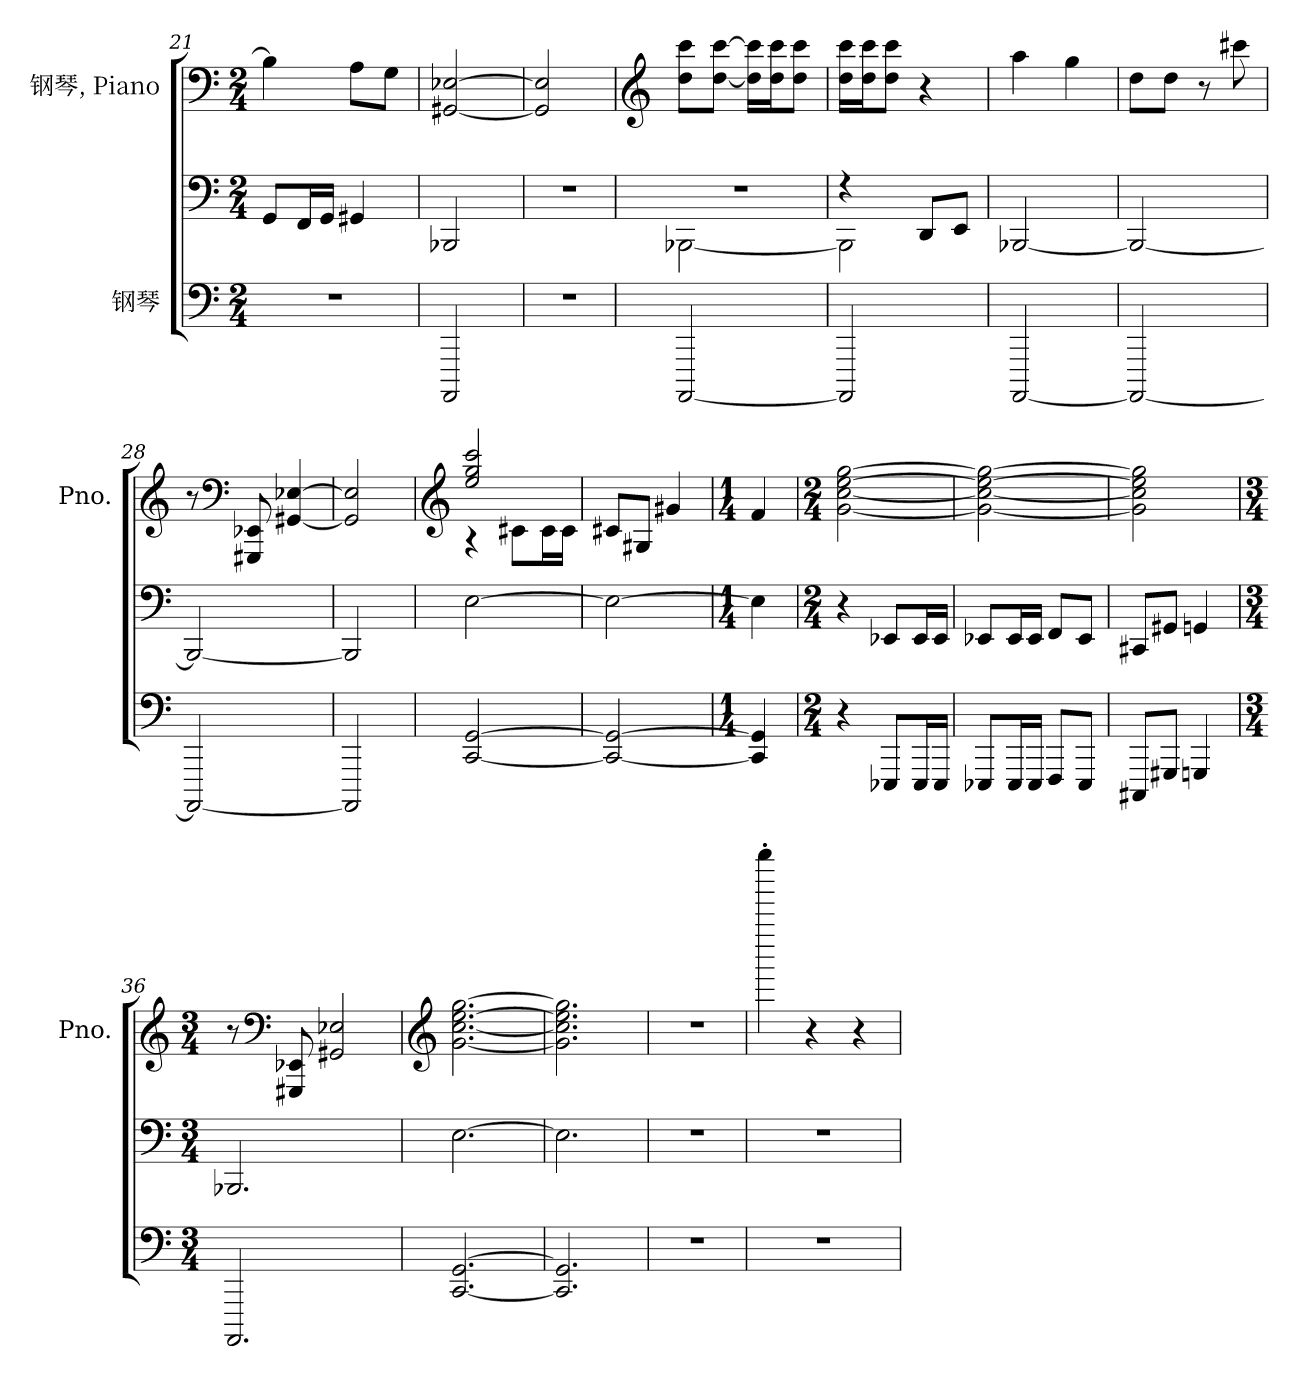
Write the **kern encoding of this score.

**kern	**kern	**kern
*part2	*part2	*part1
*staff3	*staff2	*staff1
*I"钢琴	*	*I"钢琴, Piano
*	*	*I'Pno.
*clefF4	*clefF4	*clefF4
*k[]	*k[]	*k[]
*M2/4	*M2/4	*M2/4
=21	=21	=21
2r	8GG/L	4B-\]
.	16FF/L	.
.	16GG/JJ	.
.	4GG#X/	8A\L
.	.	8G\J
=22	=22	=22
2AAAA/	2BBB-X/	[2GG#X/ [2E-X/
=23	=23	=23
2r	2r	2GG#/] 2E-/]
=24	=24	=24
*	*	*clefG2
*	*^	*
[2AAAA/	2r	[2BBB-X\	8dd\ 8ccc\L
.	.	.	[8dd\ [8ccc\J
.	.	.	16dd\] 16ccc\]LL
.	.	.	16dd\ 16ccc\J
.	.	.	8dd\ 8ccc\J
!!LO:PB:g=z
=25	=25	=25	=25
2AAAA/]	4r	2BBB-\]	16dd\ 16ccc\LL
.	.	.	16dd\ 16ccc\J
.	.	.	8dd\ 8ccc\J
.	8DD/L	.	4r
.	8EE/J	.	.
*	*v	*v	*
=26	=26	=26
[2AAAA/	[2BBB-X/	4aa\
.	.	4gg\
=27	=27	=27
2AAAA/_	2BBB-/_	8dd\L
.	.	8dd\J
.	.	8r
.	.	8ccc#X\
=28	=28	=28
2AAAA/_	2BBB-/_	8r
*	*	*clefF4
.	.	8GGG#X/ 8EE-X/
.	.	[4GG#X/ [4E-X/
=29	=29	=29
2AAAA/]	2BBB-/]	2GG#/] 2E-/]
=30	=30	=30
*	*	*clefG2
*	*	*MM66
*	*	*^
[2CC/ [2GG/	[2E\	2ee/ 2gg/ 2ccc/	4r
.	.	.	8c#X\L
.	.	.	16c#\L
.	.	.	16c#\JJ
*	*	*v	*v
=31	=31	=31
2CC/_ 2GG/_	2E\_	8c#X/L
.	.	8G#X/J
.	.	4g#X/
!!LO:LB:g=z
=32	=32	=32
*M1/4	*M1/4	*M1/4
4CC/] 4GG/]	4E\]	4f/
=33	=33	=33
*M2/4	*M2/4	*M2/4
4r	4r	[2g\ [2cc\ [2ee\ [2gg\
8EEE-X/L	8EE-X/L	.
16EEE-/L	16EE-/L	.
16EEE-/JJ	16EE-/JJ	.
=34	=34	=34
8EEE-X/L	8EE-X/L	2g\_ 2cc\_ 2ee\_ 2gg\_
16EEE-/L	16EE-/L	.
16EEE-/JJ	16EE-/JJ	.
8FFF/L	8FF/L	.
8EEE-/J	8EE-/J	.
=35	=35	=35
8CCC#X/L	8CC#X/L	2g\] 2cc\] 2ee\] 2gg\]
8GGG#X/J	8GG#X/J	.
4GGGn/	4GGn/	.
=36	=36	=36
*M3/4	*M3/4	*M3/4
2.AAAA/	2.BBB-X/	8r
*	*	*clefF4
.	.	8GGG#X/ 8EE-X/
.	.	2GG#X/ 2E-X/
=37	=37	=37
*	*	*clefG2
*	*	*MM49
[2.CC/ [2.GG/	[2.E\	[2.g\ [2.cc\ [2.ee\ [2.gg\
=38	=38	=38
2.CC/] 2.GG/]	2.E\]	2.g\] 2.cc\] 2.ee\] 2.gg\]
=39	=39	=39
2.r	2.r	2.r
!!LO:LB:g=z
=40	=40	=40
2.r	2.r	4gggggg'\
.	.	4r
.	.	4r
=	=	=
*-	*-	*-
